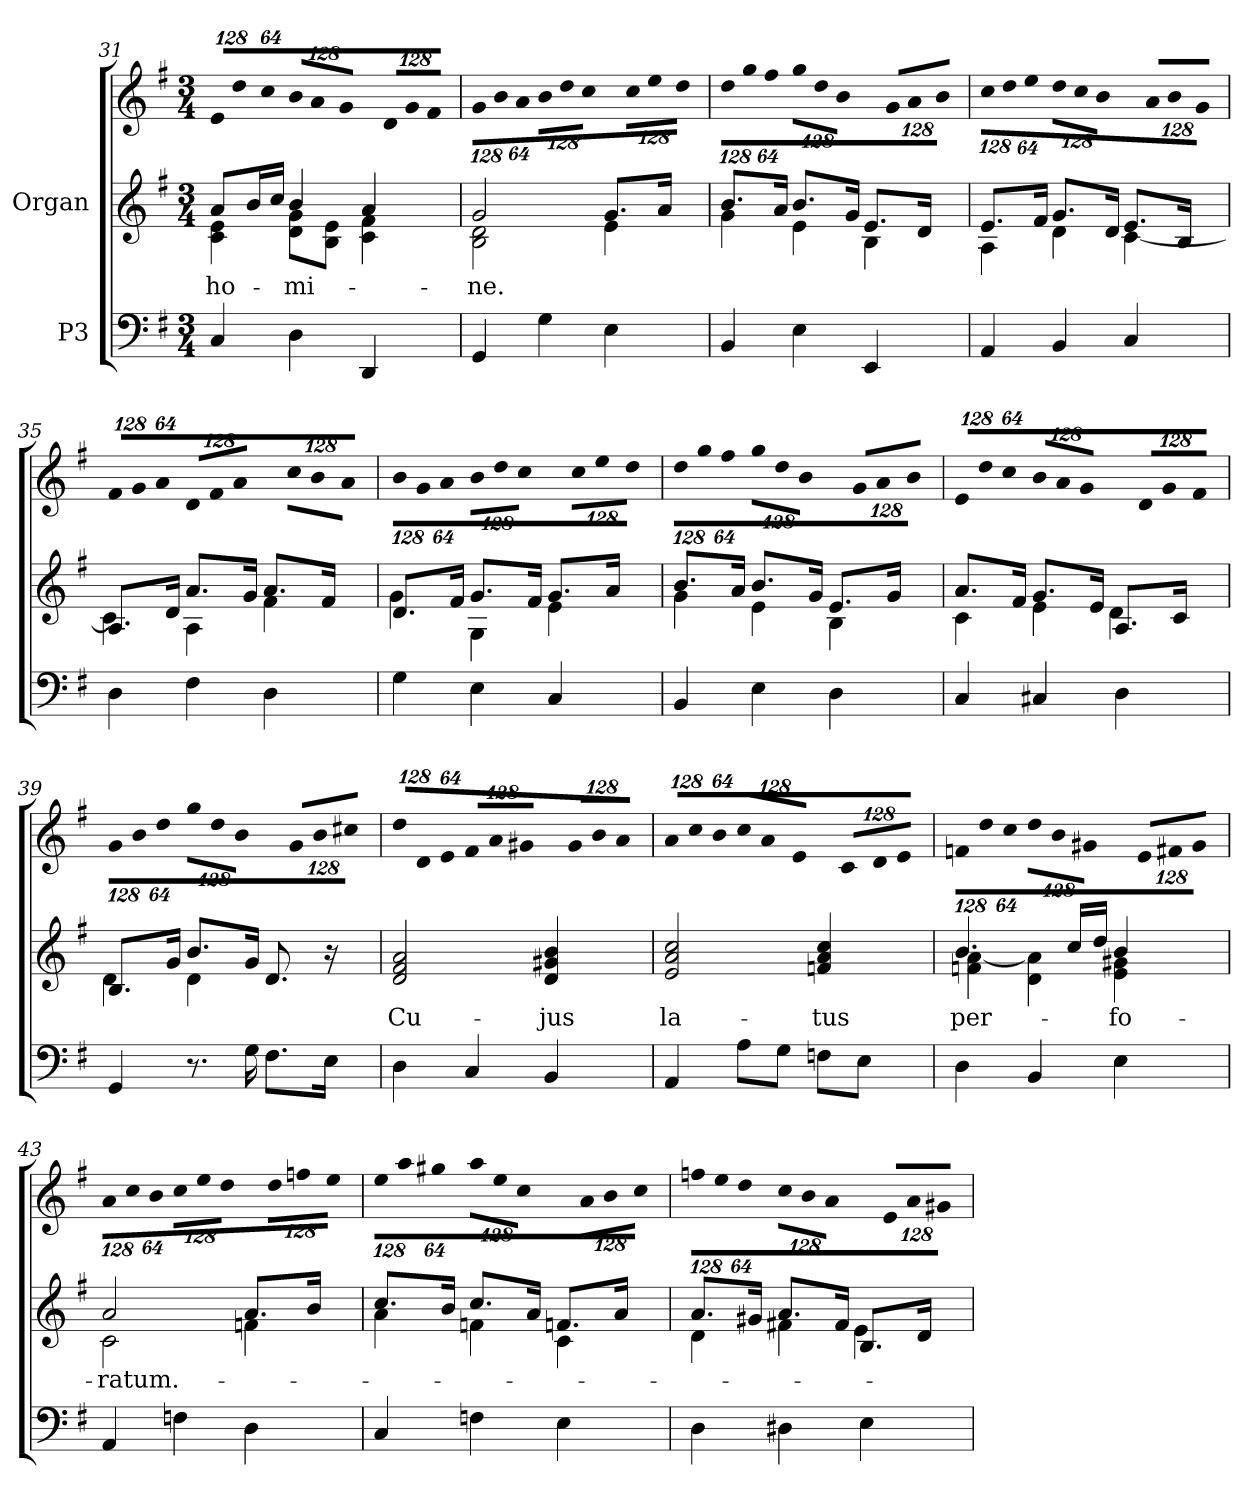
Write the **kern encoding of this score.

**kern	**kern	**text	**kern
*part2	*part1	*part1	*part1
*staff3	*staff2	*staff2	*staff1
*I"P3	*I"Organ	*	*
*clefF4	*clefG2	*	*clefG2
*k[f#]	*k[f#]	*	*k[f#]
*G:	*G:	*	*G:
*M3/4	*M3/4	*	*M3/4
=31	=31	=31	=31
!	!	!LO:LY:a:color=#000000	!
*	*^	*	*
*	*	*	*	*Xbrackettup
!	!	!	!	!LO:N:vis=8
4Ci/	8ai/L	4ci\ 4ei	ho-	1024%85ei/L
!	!	!	!	!LO:N:vis=8
.	.	.	.	1024%85ddi/
.	16bi/L	.	.	.
!	!	!	!	!LO:N:vis=8
.	.	.	.	512%43cci/J
.	16cci/JJ	.	.	.
!	!	!	!LO:LY:a:color=#000000	!LO:N:vis=8
4Di\	4bi/	8di\ 8giL	-mi-	1024%85bi/L
!	!	!	!	!LO:N:vis=8
.	.	.	.	1024%85ai/
.	.	8Bi\ 8eiJ	.	.
!	!	!	!	!LO:N:vis=8
.	.	.	.	512%43gi/J
!	!	!	!	!LO:N:vis=8
4DDi/	4ai/	4ci\ 4f#i	.	1024%85di/L
!	!	!	!	!LO:N:vis=8
.	.	.	.	1024%85gi/
!	!	!	!	!LO:N:vis=8
.	.	.	.	512%43f#i/J
!!LO:LB:g=z
=32	=32	=32	=32	=32
!	!	!	!LO:LY:a:color=#000000	!LO:N:vis=8
4GGi/	2gi/	2Bi\ 2di	-ne.	1024%85gi/L
!	!	!	!	!LO:N:vis=8
.	.	.	.	1024%85bi/
!	!	!	!	!LO:N:vis=8
.	.	.	.	512%43ai/J
!	!	!	!	!LO:N:vis=8
4Gi\	.	.	.	1024%85bi\L
!	!	!	!	!LO:N:vis=8
.	.	.	.	1024%85ddi\
!	!	!	!	!LO:N:vis=8
.	.	.	.	512%43cci\J
!	!	!	!	!LO:N:vis=8
4Ei\	8.gi/L	4ei\	.	1024%85cci\L
!	!	!	!	!LO:N:vis=8
.	.	.	.	1024%85eei\
!	!	!	!	!LO:N:vis=8
.	.	.	.	512%43ddi\J
.	16ai/Jk	.	.	.
=33	=33	=33	=33	=33
!	!	!	!	!LO:N:vis=8
4BBi/	8.bi/L	4gi\	.	1024%85ddi\L
!	!	!	!	!LO:N:vis=8
.	.	.	.	1024%85ggi\
!	!	!	!	!LO:N:vis=8
.	.	.	.	512%43ff#i\J
.	16ai/Jk	.	.	.
!	!	!	!	!LO:N:vis=8
4Ei\	8.bi/L	4ei\	.	1024%85ggi\L
!	!	!	!	!LO:N:vis=8
.	.	.	.	1024%85ddi\
!	!	!	!	!LO:N:vis=8
.	.	.	.	512%43bi\J
.	16gi/Jk	.	.	.
!	!	!	!	!LO:N:vis=8
4EEi/	8.ei/L	4Bi\	.	1024%85gi/L
!	!	!	!	!LO:N:vis=8
.	.	.	.	1024%85ai/
!	!	!	!	!LO:N:vis=8
.	.	.	.	512%43bi/J
.	16di/Jk	.	.	.
=34	=34	=34	=34	=34
!	!	!	!	!LO:N:vis=8
4AAi/	8.ei/L	4Ai\	.	1024%85cci\L
!	!	!	!	!LO:N:vis=8
.	.	.	.	1024%85ddi\
!	!	!	!	!LO:N:vis=8
.	.	.	.	512%43eei\J
.	16f#i/Jk	.	.	.
!	!	!	!	!LO:N:vis=8
4BBi/	8.gi/L	4di\	.	1024%85ddi\L
!	!	!	!	!LO:N:vis=8
.	.	.	.	1024%85cci\
!	!	!	!	!LO:N:vis=8
.	.	.	.	512%43bi\J
.	16di/Jk	.	.	.
!	!	!	!	!LO:N:vis=8
4Ci/	8.ei/L	[<4ci\	.	1024%85ai/L
!	!	!	!	!LO:N:vis=8
.	.	.	.	1024%85bi/
!	!	!	!	!LO:N:vis=8
.	.	.	.	512%43gi/J
.	16Bi/Jk	.	.	.
=35	=35	=35	=35	=35
!	!	!	!	!LO:N:vis=8
4Di\	8.Ai/L	4ci\]	.	1024%85f#i/L
!	!	!	!	!LO:N:vis=8
.	.	.	.	1024%85gi/
!	!	!	!	!LO:N:vis=8
.	.	.	.	512%43ai/J
.	16di/Jk	.	.	.
!	!	!	!	!LO:N:vis=8
4F#i\	8.ai/L	4Ai\	.	1024%85di/L
!	!	!	!	!LO:N:vis=8
.	.	.	.	1024%85f#i/
!	!	!	!	!LO:N:vis=8
.	.	.	.	512%43ai/J
.	16gi/Jk	.	.	.
!	!	!	!	!LO:N:vis=8
4Di\	8.ai/L	4f#i\	.	1024%85cci\L
!	!	!	!	!LO:N:vis=8
.	.	.	.	1024%85bi\
!	!	!	!	!LO:N:vis=8
.	.	.	.	512%43ai\J
.	16f#i/Jk	.	.	.
!!LO:PB:g=z
=36	=36	=36	=36	=36
!	!	!	!	!LO:N:vis=8
4Gi\	8.di/L	4gi\	.	1024%85bi/L
!	!	!	!	!LO:N:vis=8
.	.	.	.	1024%85gi/
!	!	!	!	!LO:N:vis=8
.	.	.	.	512%43ai/J
.	16f#i/Jk	.	.	.
!	!	!	!	!LO:N:vis=8
4Ei\	8.gi/L	4Gi\	.	1024%85bi\L
!	!	!	!	!LO:N:vis=8
.	.	.	.	1024%85ddi\
!	!	!	!	!LO:N:vis=8
.	.	.	.	512%43cci\J
.	16f#i/Jk	.	.	.
!	!	!	!	!LO:N:vis=8
4Ci/	8.gi/L	4ei\	.	1024%85cci\L
!	!	!	!	!LO:N:vis=8
.	.	.	.	1024%85eei\
!	!	!	!	!LO:N:vis=8
.	.	.	.	512%43ddi\J
.	16ai/Jk	.	.	.
=37	=37	=37	=37	=37
!	!	!	!	!LO:N:vis=8
4BBi/	8.bi/L	4gi\	.	1024%85ddi\L
!	!	!	!	!LO:N:vis=8
.	.	.	.	1024%85ggi\
!	!	!	!	!LO:N:vis=8
.	.	.	.	512%43ff#i\J
.	16ai/Jk	.	.	.
!	!	!	!	!LO:N:vis=8
4Ei\	8.bi/L	4ei\	.	1024%85ggi\L
!	!	!	!	!LO:N:vis=8
.	.	.	.	1024%85ddi\
!	!	!	!	!LO:N:vis=8
.	.	.	.	512%43bi\J
.	16gi/Jk	.	.	.
!	!	!	!	!LO:N:vis=8
4Di\	8.ei/L	4Bi\	.	1024%85gi/L
!	!	!	!	!LO:N:vis=8
.	.	.	.	1024%85ai/
!	!	!	!	!LO:N:vis=8
.	.	.	.	512%43bi/J
.	16gi/Jk	.	.	.
=38	=38	=38	=38	=38
!	!	!	!	!LO:N:vis=8
4Ci/	8.ai/L	4ci\	.	1024%85ei/L
!	!	!	!	!LO:N:vis=8
.	.	.	.	1024%85ddi/
!	!	!	!	!LO:N:vis=8
.	.	.	.	512%43cci/J
.	16f#i/Jk	.	.	.
!	!	!	!	!LO:N:vis=8
4C#Xi/	8.gi/L	4ei\	.	1024%85bi/L
!	!	!	!	!LO:N:vis=8
.	.	.	.	1024%85ai/
!	!	!	!	!LO:N:vis=8
.	.	.	.	512%43gi/J
.	16ei/Jk	.	.	.
!	!	!	!	!LO:N:vis=8
4Di\	8.Ai/L	4di\	.	1024%85di/L
!	!	!	!	!LO:N:vis=8
.	.	.	.	1024%85gi/
!	!	!	!	!LO:N:vis=8
.	.	.	.	512%43f#i/J
.	16ci/Jk	.	.	.
=39	=39	=39	=39	=39
!	!	!	!	!LO:N:vis=8
4GGi/	8.Bi/L	4di\	.	1024%85gi\L
!	!	!	!	!LO:N:vis=8
.	.	.	.	1024%85bi\
!	!	!	!	!LO:N:vis=8
.	.	.	.	512%43ddi\J
.	16gi/Jk	.	.	.
!	!	!	!	!LO:N:vis=8
8.r	8.bi/L	4di\	.	1024%85ggi\L
!	!	!	!	!LO:N:vis=8
.	.	.	.	1024%85ddi\
!	!	!	!	!LO:N:vis=8
.	.	.	.	512%43bi\J
16Gi\	16gi/Jk	.	.	.
!	!	!	!	!LO:N:vis=8
8.F#i\L	8.di/	4ryy	.	1024%85gi/L
!	!	!	!	!LO:N:vis=8
.	.	.	.	1024%85bi/
!	!	!	!	!LO:N:vis=8
.	.	.	.	512%43cc#Xi/J
16Ei\Jk	16r	.	.	.
*	*v	*v	*	*
!!LO:LB:g=z
=40	=40	=40	=40
!	!	!LO:LY:a:color=#000000	!LO:N:vis=8
4Di\	2di/ 2f#i 2ai	Cu-	1024%85ddi/L
!	!	!	!LO:N:vis=8
.	.	.	1024%85di/
!	!	!	!LO:N:vis=8
.	.	.	512%43ei/J
!	!	!	!LO:N:vis=8
4Ci/	.	.	1024%85f#i/L
!	!	!	!LO:N:vis=8
.	.	.	1024%85ai/
!	!	!	!LO:N:vis=8
.	.	.	512%43g#Xi/J
!	!	!LO:LY:a:color=#000000	!LO:N:vis=8
4BBi/	4di/ 4g#Xi 4bi	-jus	1024%85g#i/L
!	!	!	!LO:N:vis=8
.	.	.	1024%85bi/
!	!	!	!LO:N:vis=8
.	.	.	512%43ai/J
=41	=41	=41	=41
!	!	!LO:LY:a:color=#000000	!LO:N:vis=8
4AAi/	2ei/ 2ai 2cci	la-	1024%85ai\L
!	!	!	!LO:N:vis=8
.	.	.	1024%85cci\
!	!	!	!LO:N:vis=8
.	.	.	512%43bi\J
!	!	!	!LO:N:vis=8
8Ai\L	.	.	1024%85cci/L
!	!	!	!LO:N:vis=8
.	.	.	1024%85ai/
8Gi\J	.	.	.
!	!	!	!LO:N:vis=8
.	.	.	512%43ei/J
!	!	!LO:LY:a:color=#000000	!LO:N:vis=8
8Fni\L	4fni/ 4ai 4cci	-tus	1024%85ci/L
!	!	!	!LO:N:vis=8
.	.	.	1024%85di/
8Ei\J	.	.	.
!	!	!	!LO:N:vis=8
.	.	.	512%43ei/J
=42	=42	=42	=42
!	!	!LO:LY:a:color=#000000	!LO:N:vis=8
*	*^	*	*
4Di\	4.bi/	4fni\ [<4ai	per-	1024%85fni\L
!	!	!	!	!LO:N:vis=8
.	.	.	.	1024%85ddi\
!	!	!	!	!LO:N:vis=8
.	.	.	.	512%43cci\J
!	!	!	!	!LO:N:vis=8
4BBi/	.	4di\ 4ai]	.	1024%85ddi\L
!	!	!	!	!LO:N:vis=8
.	.	.	.	1024%85bi\
.	16cci/LL	.	.	.
!	!	!	!	!LO:N:vis=8
.	.	.	.	512%43g#Xi\J
.	16ddi/JJ	.	.	.
!	!	!	!LO:LY:a:color=#000000	!LO:N:vis=8
4Ei\	4bi/	4ei\ 4g#Xi	-fo-	1024%85ei/L
!	!	!	!	!LO:N:vis=8
.	.	.	.	1024%85f#Xi/
!	!	!	!	!LO:N:vis=8
.	.	.	.	512%43g#i/J
=43	=43	=43	=43	=43
!	!	!	!LO:LY:a:color=#000000	!LO:N:vis=8
4AAi/	2ai/	2ci\	-ratum.-	1024%85ai\L
!	!	!	!	!LO:N:vis=8
.	.	.	.	1024%85cci\
!	!	!	!	!LO:N:vis=8
.	.	.	.	512%43bi\J
!	!	!	!	!LO:N:vis=8
4Fni\	.	.	.	1024%85cci\L
!	!	!	!	!LO:N:vis=8
.	.	.	.	1024%85eei\
!	!	!	!	!LO:N:vis=8
.	.	.	.	512%43ddi\J
!	!	!	!	!LO:N:vis=8
4Di\	8.ai/L	4fni\	.	1024%85ddi\L
!	!	!	!	!LO:N:vis=8
.	.	.	.	1024%85ffni\
!	!	!	!	!LO:N:vis=8
.	.	.	.	512%43eei\J
.	16bi/Jk	.	.	.
=44	=44	=44	=44	=44
!	!	!	!	!LO:N:vis=8
4Ci/	8.cci/L	4ai\	.	1024%85eei\L
!	!	!	!	!LO:N:vis=8
.	.	.	.	1024%85aai\
!	!	!	!	!LO:N:vis=8
.	.	.	.	512%43gg#Xi\J
.	16bi/Jk	.	.	.
!	!	!	!	!LO:N:vis=8
4Fni\	8.cci/L	4fni\	.	1024%85aai\L
!	!	!	!	!LO:N:vis=8
.	.	.	.	1024%85eei\
!	!	!	!	!LO:N:vis=8
.	.	.	.	512%43cci\J
.	16ai/Jk	.	.	.
!	!	!	!	!LO:N:vis=8
4Ei\	8.fni/L	4ci\	.	1024%85ai\L
!	!	!	!	!LO:N:vis=8
.	.	.	.	1024%85bi\
!	!	!	!	!LO:N:vis=8
.	.	.	.	512%43cci\J
.	16ai/Jk	.	.	.
!!LO:LB:g=z
=45	=45	=45	=45	=45
!	!	!	!	!LO:N:vis=8
4Di\	8.ai/L	4di\	.	1024%85ffni\L
!	!	!	!	!LO:N:vis=8
.	.	.	.	1024%85eei\
!	!	!	!	!LO:N:vis=8
.	.	.	.	512%43ddi\J
.	16g#Xi/Jk	.	.	.
!	!	!	!	!LO:N:vis=8
4D#Xi\	8.ai/L	4f#Xi\	.	1024%85cci\L
!	!	!	!	!LO:N:vis=8
.	.	.	.	1024%85bi\
!	!	!	!	!LO:N:vis=8
.	.	.	.	512%43ai\J
.	16f#i/Jk	.	.	.
!	!	!	!	!LO:N:vis=8
4Ei\	8.Bi/L	4ei\	.	1024%85ei/L
!	!	!	!	!LO:N:vis=8
.	.	.	.	1024%85ai/
!	!	!	!	!LO:N:vis=8
.	.	.	.	512%43g#Xi/J
.	16di/Jk	.	.	.
*	*v	*v	*	*
=	=	=	=
*-	*-	*-	*-
